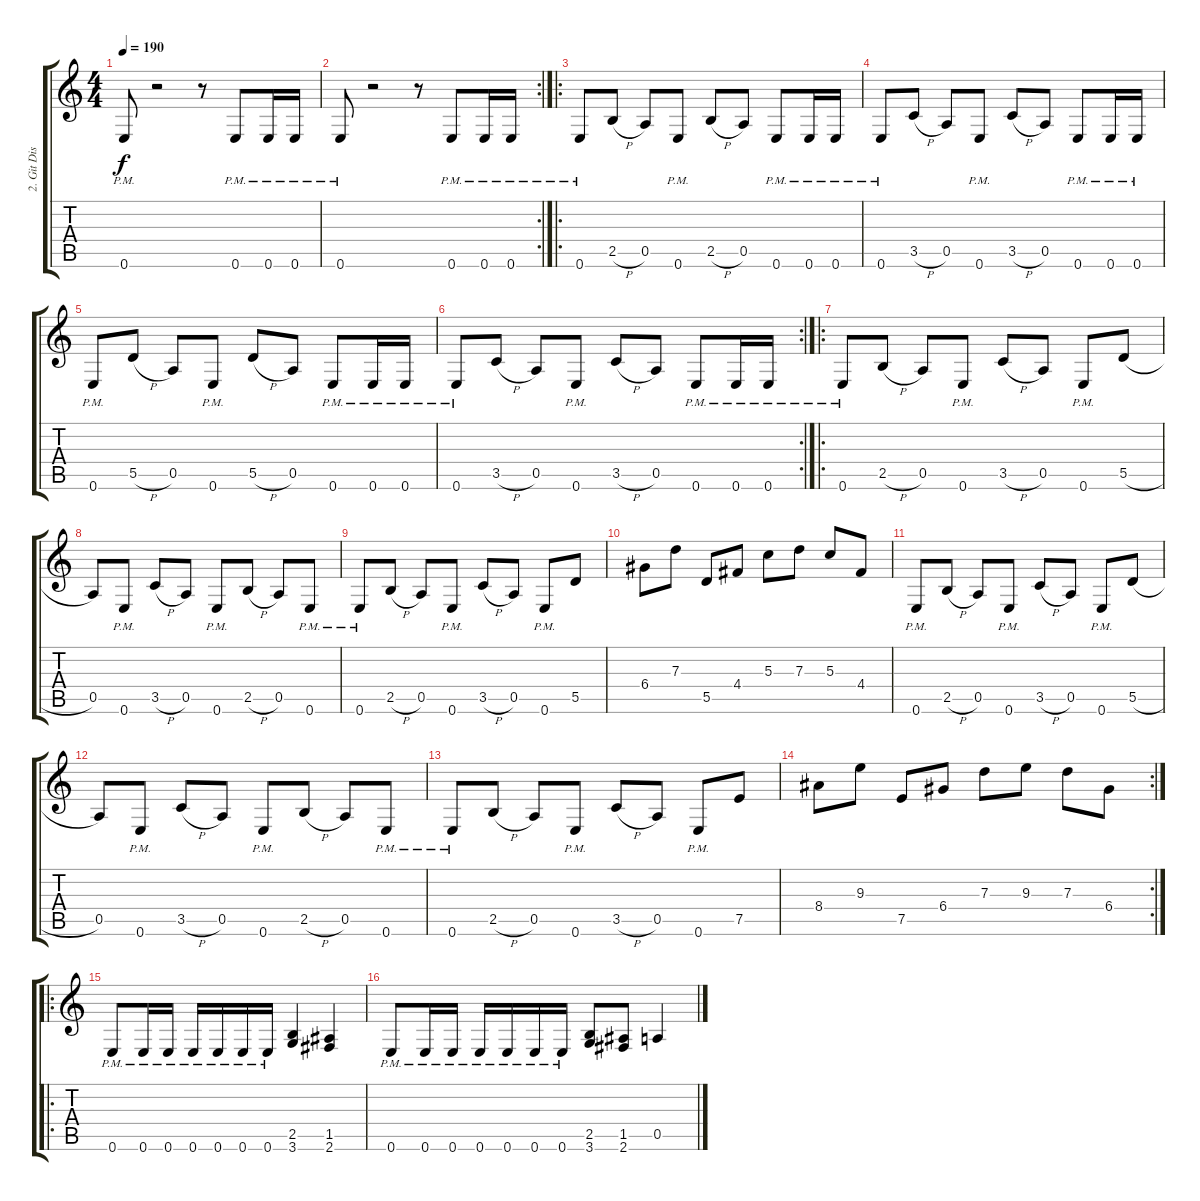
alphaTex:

\track ("2. Git Dist" "2. Git Dis") {instrument distortionguitar}
\staff {score tabs}
\tuning (E4 B3 G3 D3 A2 E2) {hide}
\ts (4 4)
\tempo 190
\clef g2
\ks c
0.6{pm}.8{dy f} r.2 r.8 0.6{pm}.8 0.6{pm}.16 0.6{pm}.16 |
\rc 2
0.6{pm}.8 r.2 r.8 0.6{pm}.8 0.6{pm}.16 0.6{pm}.16 |
\ro
0.6{pm}.8 2.5{h}.8 0.5.8 0.6{pm}.8 2.5{h}.8 0.5.8 0.6{pm}.8 0.6{pm}.16 0.6{pm}.16 |
0.6{pm}.8 3.5{h}.8 0.5.8 0.6{pm}.8 3.5{h}.8 0.5.8 0.6{pm}.8 0.6{pm}.16 0.6{pm}.16 |
0.6{pm}.8 5.5{h}.8 0.5.8 0.6{pm}.8 5.5{h}.8 0.5.8 0.6{pm}.8 0.6{pm}.16 0.6{pm}.16 |
\rc 2
0.6{pm}.8 3.5{h}.8 0.5.8 0.6{pm}.8 3.5{h}.8 0.5.8 0.6{pm}.8 0.6{pm}.16 0.6{pm}.16 |
\ro
0.6{pm}.8 2.5{h}.8 0.5.8 0.6{pm}.8 3.5{h}.8 0.5.8 0.6{pm}.8 5.5{h}.8 |
0.5.8 0.6{pm}.8 3.5{h}.8 0.5.8 0.6{pm}.8 2.5{h}.8 0.5.8 0.6{pm}.8 |
0.6{pm}.8 2.5{h}.8 0.5.8 0.6{pm}.8 3.5{h}.8 0.5.8 0.6{pm}.8 5.5.8 |
6.4.8 7.3.8 5.5.8 4.4.8 5.3.8 7.3.8 5.3.8 4.4.8 |
0.6{pm}.8 2.5{h}.8 0.5.8 0.6{pm}.8 3.5{h}.8 0.5.8 0.6{pm}.8 5.5{h}.8 |
0.5.8 0.6{pm}.8 3.5{h}.8 0.5.8 0.6{pm}.8 2.5{h}.8 0.5.8 0.6{pm}.8 |
0.6{pm}.8 2.5{h}.8 0.5.8 0.6{pm}.8 3.5{h}.8 0.5.8 0.6{pm}.8 7.5.8 |
\rc 2
8.4.8 9.3.8 7.5.8 6.4.8 7.3.8 9.3.8 7.3.8 6.4.8 |
\ro
0.6{pm}.8 0.6{pm}.16 0.6{pm}.16 0.6{pm}.16 0.6{pm}.16 0.6{pm}.16 0.6{pm}.16 (2.5 3.6).4 (1.5 2.6).4 |
0.6{pm}.8 0.6{pm}.16 0.6{pm}.16 0.6{pm}.16 0.6{pm}.16 0.6{pm}.16 0.6{pm}.16 (2.5 3.6).8 (1.5 2.6).8 0.5.4
